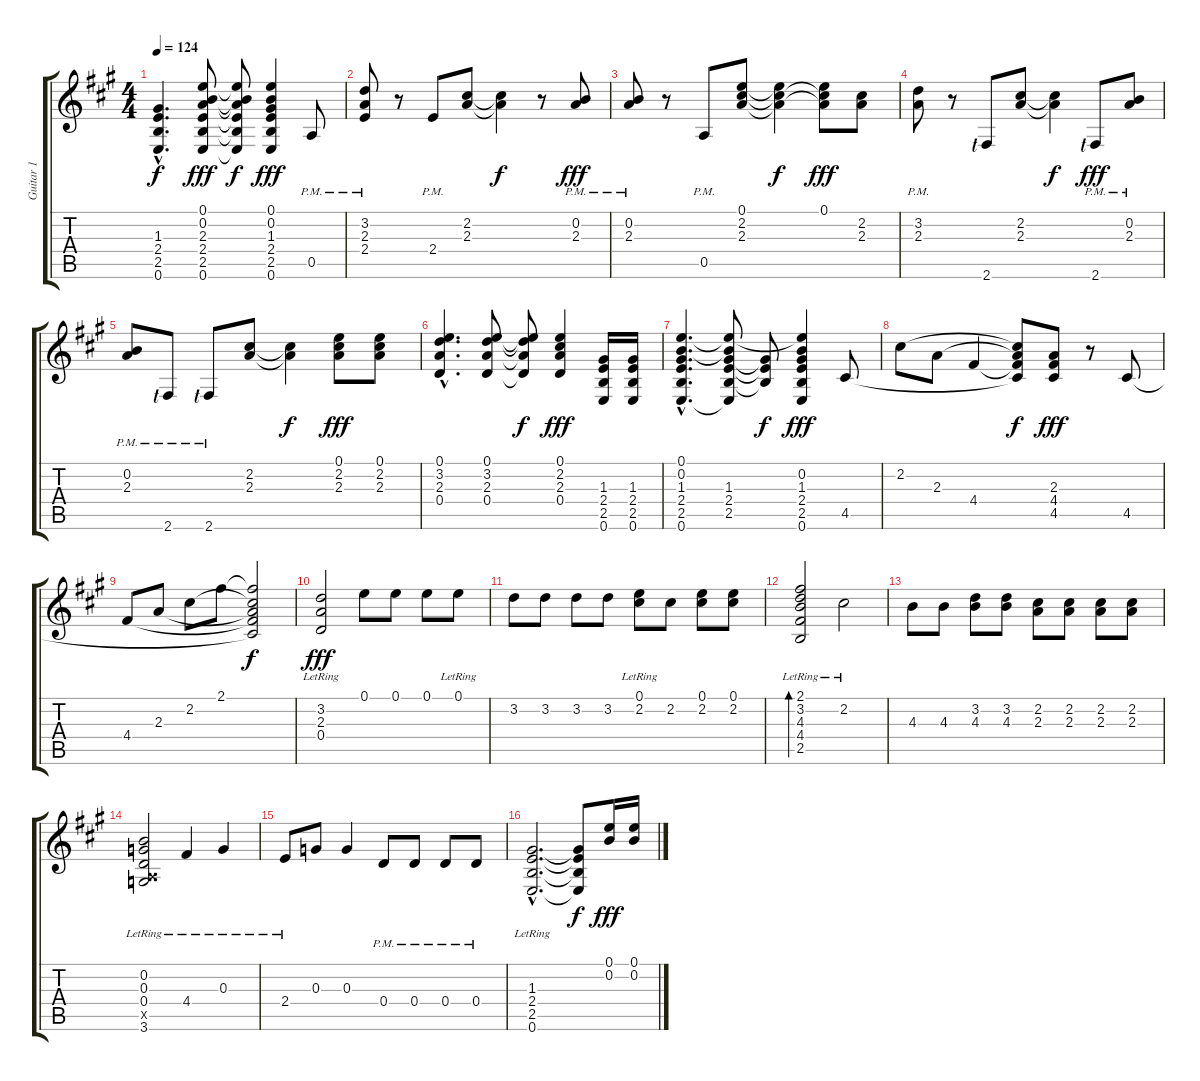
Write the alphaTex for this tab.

\track ("Guitar 1" "Guitar 1") {instrument electricguitarclean}
\staff {score tabs}
\tuning (E4 B3 G3 D3 A2 E2) {hide}
\ts (4 4)
\tempo 124
\clef g2
\ks a
(1.3{hac t} 2.4{hac t} 2.5{hac t} 0.6{hac t}).4{d dy f} (0.1 0.2 2.3 2.4 2.5 0.6).8{dy fff} (0.1{t} 0.2{t} 2.3{t} 2.4{t} 2.5{t} 0.6{t}).8{dy f} (0.1 0.2 1.3 2.4 2.5 0.6).4{dy fff} 0.5{pm}.8 |
(3.2{pm} 2.3{pm} 2.4{pm}).8 r.8 2.4{pm}.8 (2.2 2.3).8 (2.2{t} 2.3{t}).4{dy f} r.8 (0.2{pm} 2.3{pm}).8{dy fff} |
(0.2{pm} 2.3{pm}).8 r.8 0.5{pm}.8 (0.1 2.2 2.3).8 (0.1{t} 2.2{t} 2.3{t}).4{dy f} (0.1 2.2{t} 2.3{t}).8{dy fff} (2.2 2.3).8 |
(3.2{pm} 2.3{pm}).8 r.8 2.6{lf 1}.8 (2.2 2.3).8 (2.2{t} 2.3{t}).4{dy f} 2.6{pm lf 1}.8{dy fff} (0.2{pm} 2.3{pm}).8 |
(0.2{pm} 2.3{pm}).8 2.6{pm lf 1}.8 2.6{pm lf 1}.8 (2.2 2.3).8 (2.2{t} 2.3{t}).4{dy f} (0.1 2.2 2.3).8{dy fff} (0.1 2.2 2.3).8 |
(0.1{hac} 3.2{hac} 2.3{hac} 0.4{hac}).4{d} (0.1 3.2 2.3 0.4).8 (0.1{t} 3.2{t} 2.3{t} 0.4{t}).8{dy f} (0.1 2.2 2.3 0.4).4{dy fff} (1.3 2.4 2.5 0.6).16 (1.3 2.4 2.5 0.6).16 |
(0.1{hac} 0.2{hac} 1.3{hac} 2.4{hac} 2.5{hac} 0.6{hac}).4{d} (0.1{t} 0.2{t} 1.3 2.4 2.5 0.6{t}).8 (1.3{t} 2.4{t} 2.5{t}).8{dy f} (0.1{t} 0.2 1.3 2.4 2.5 0.6).4{dy fff} 4.5.8 |
2.2.8 2.3.8 4.4.4 (2.2{t} 2.3{t} 4.4{t} 4.5{t}).8{dy f} (2.3 4.4 4.5).8{dy fff} r.8 4.5.8 |
4.4.8 2.3.8 2.2.8 2.1.8 (2.1{t} 2.2{t} 2.3{t} 4.4{t} 4.5{t}).2{dy f} |
(3.2{lr} 2.3{lr} 0.4{lr}).2{dy fff} 0.1.8 0.1.8 0.1.8 0.1{lr}.8 |
3.2.8 3.2.8 3.2.8 3.2.8 (0.1{lr} 2.2).8 2.2.8 (0.1 2.2).8 (0.1 2.2).8 |
(2.1{lr} 3.2 4.3{lr} 4.4{lr} 2.5{lr}).2{bd 240} 2.2{lr}.2 |
4.3.8 4.3.8 (3.2 4.3).8 (3.2 4.3).8 (2.2 2.3).8 (2.2 2.3).8 (2.2 2.3).8 (2.2 2.3).8 |
(0.2{lr} 0.3{lr} 0.4{lr} 0.5{x} 3.6{lr}).2 4.4{lr}.4 0.3{lr}.4 |
2.4{lr}.8 0.3.8 0.3.4 0.4{pm}.8 0.4{pm}.8 0.4{pm}.8 0.4{pm}.8 |
(1.3{hac lr} 2.4{hac lr} 2.5{hac lr} 0.6{hac lr}).2{d} (1.3{t} 2.4{t} 2.5{t} 0.6{t}).8{dy f} (0.1 0.2).16{dy fff} (0.1 0.2).16
